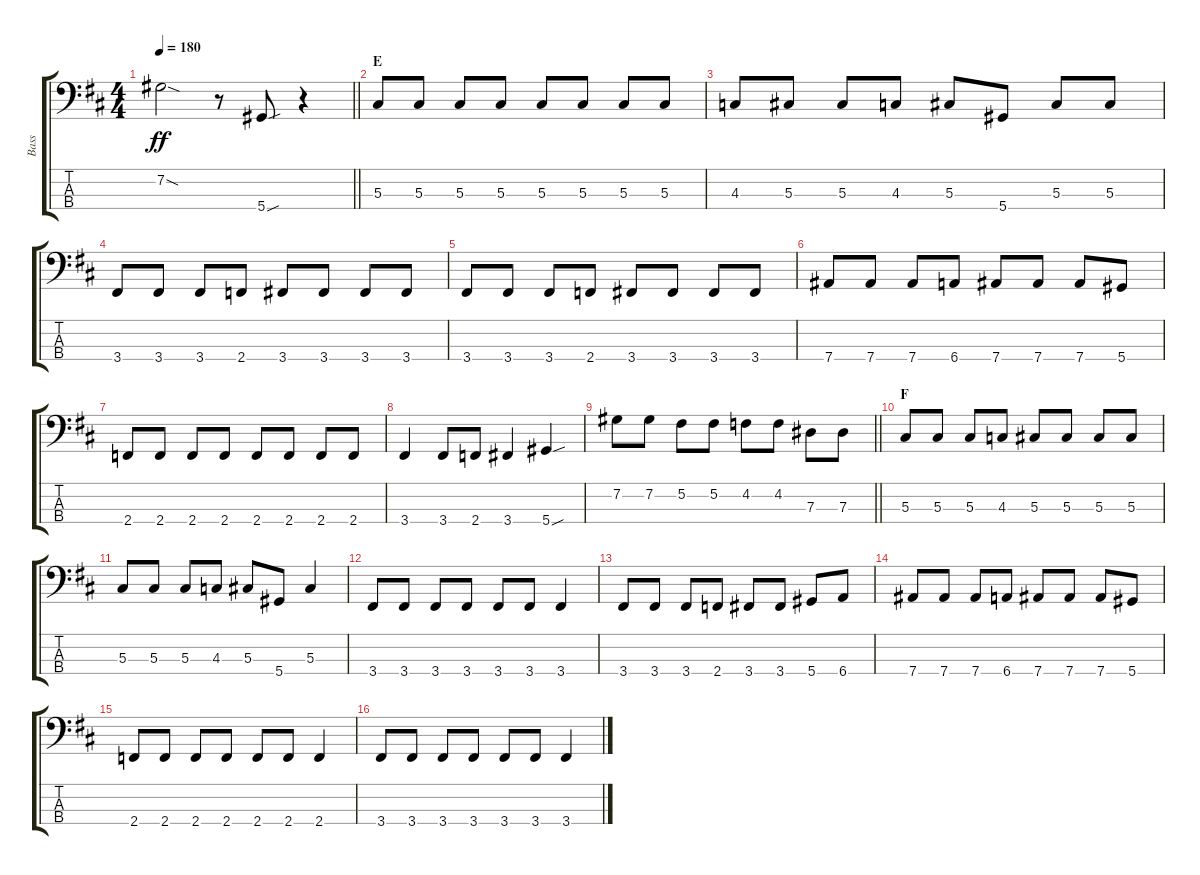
\track ("Bass" "Bass") {instrument electricbasspick}
\staff {score tabs}
\tuning (Gb2 Db2 Ab1 Eb1) {hide}
\ts (4 4)
\tempo 180
\clef f4
\barLineRight lightlight
\ks d
7.2{sod}.2{dy ff} r.8 5.4{sou}.8 r.4 |
\section ("" "E")
5.3.8 5.3.8 5.3.8 5.3.8 5.3.8 5.3.8 5.3.8 5.3.8 |
4.3.8 5.3.8 5.3.8 4.3.8 5.3.8 5.4.8 5.3.8 5.3.8 |
3.4.8 3.4.8 3.4.8 2.4.8 3.4.8 3.4.8 3.4.8 3.4.8 |
3.4.8 3.4.8 3.4.8 2.4.8 3.4.8 3.4.8 3.4.8 3.4.8 |
7.4.8 7.4.8 7.4.8 6.4.8 7.4.8 7.4.8 7.4.8 5.4.8 |
2.4.8 2.4.8 2.4.8 2.4.8 2.4.8 2.4.8 2.4.8 2.4.8 |
3.4.4 3.4.8 2.4.8 3.4.4 5.4{sou}.4 |
\barLineRight lightlight
7.2.8 7.2.8 5.2.8 5.2.8 4.2.8 4.2.8 7.3.8 7.3.8 |
\section ("" "F")
5.3.8 5.3.8 5.3.8 4.3.8 5.3.8 5.3.8 5.3.8 5.3.8 |
5.3.8 5.3.8 5.3.8 4.3.8 5.3.8 5.4.8 5.3.4 |
3.4.8 3.4.8 3.4.8 3.4.8 3.4.8 3.4.8 3.4.4 |
3.4.8 3.4.8 3.4.8 2.4.8 3.4.8 3.4.8 5.4.8 6.4.8 |
7.4.8 7.4.8 7.4.8 6.4.8 7.4.8 7.4.8 7.4.8 5.4.8 |
2.4.8 2.4.8 2.4.8 2.4.8 2.4.8 2.4.8 2.4.4 |
3.4.8 3.4.8 3.4.8 3.4.8 3.4.8 3.4.8 3.4.4
